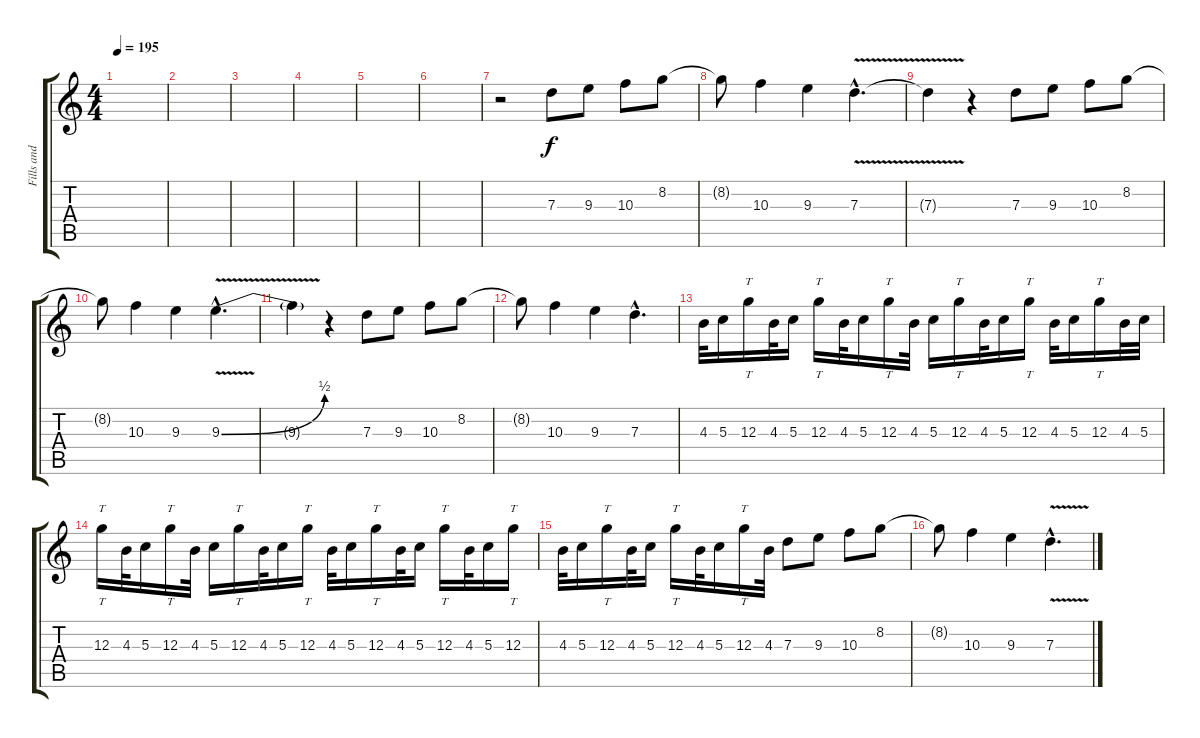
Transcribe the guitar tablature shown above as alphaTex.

\track ("Fills and Solos" "Fills and ") {instrument distortionguitar}
\staff {score tabs}
\tuning (E4 B3 G3 D3 A2 D2) {hide}
\ts (4 4)
\tempo 195
\clef g2
\ks c
|
|
|
|
|
|
r.2 7.3.8 9.3.8 10.3.8 8.2.8 |
8.2{t}.8 10.3.4 9.3.4 7.3{v hac}.4{d} |
7.3{t}.4 r.4 7.3.8 9.3.8 10.3.8 8.2.8 |
8.2{t}.8 10.3.4 9.3.4 9.3{be (bend 0 0 60 2) v hac}.4{d} |
9.3{t}.4 r.4 7.3.8 9.3.8 10.3.8 8.2.8 |
8.2{t}.8 10.3.4 9.3.4 7.3{hac}.4{d} |
4.3.32 5.3.16 12.3.16{tt} 4.3.32 5.3.16 12.3.16{tt} 4.3.32 5.3.16 12.3.16{tt} 4.3.32 5.3.16 12.3.16{tt} 4.3.32 5.3.16 12.3.16{tt} 4.3.32 5.3.16 12.3.16{tt} 4.3.32 5.3.32 |
12.3.16{tt} 4.3.32 5.3.16 12.3.16{tt} 4.3.32 5.3.16 12.3.16{tt} 4.3.32 5.3.16 12.3.16{tt} 4.3.32 5.3.16 12.3.16{tt} 4.3.32 5.3.16 12.3.16{tt} 4.3.32 5.3.16 12.3.16{tt} |
4.3.32 5.3.16 12.3.16{tt} 4.3.32 5.3.16 12.3.16{tt} 4.3.32 5.3.16 12.3.16{tt} 4.3.32 7.3.8 9.3.8 10.3.8 8.2.8 |
8.2{t}.8 10.3.4 9.3.4 7.3{v hac}.4{d}
